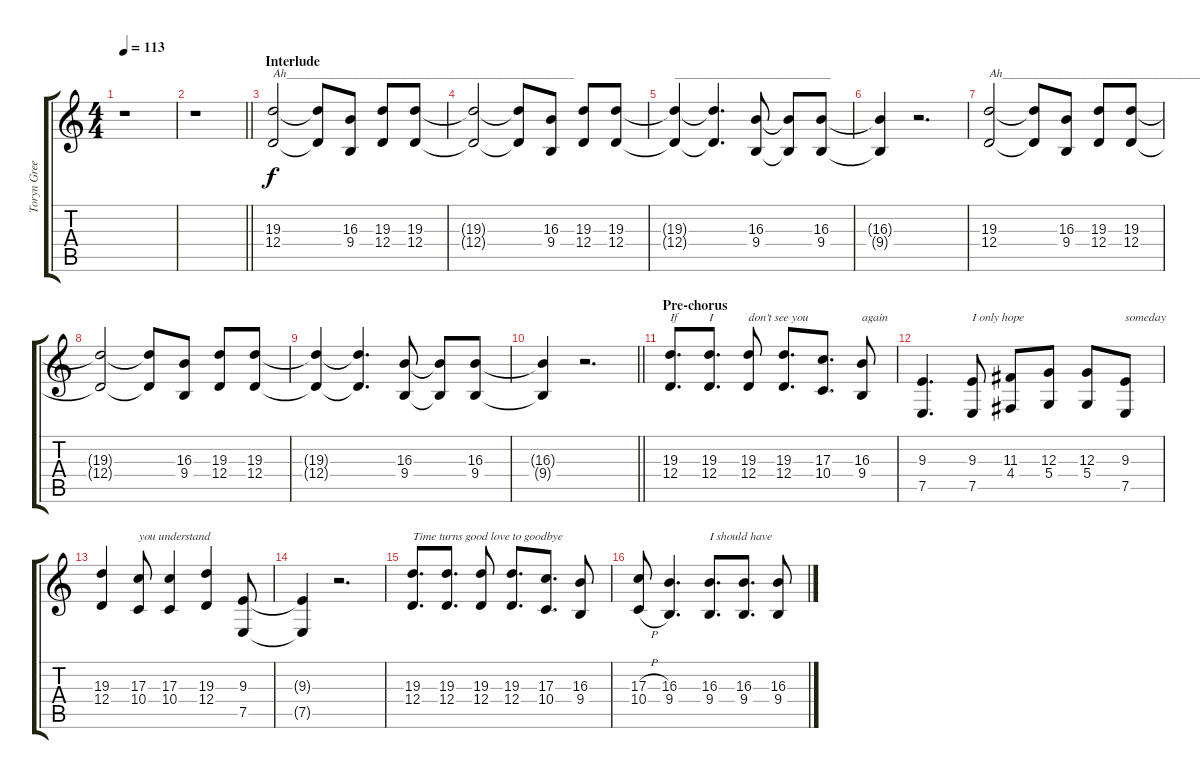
\track ("Toryn Green (Vocals)" "Toryn Gree") {instrument violin}
\staff {score tabs}
\tuning (E4 B3 G3 D3 A2 E2) {hide}
\ts (4 4)
\tempo 113
\clef g2
\ks c
r.1{dy f} |
\barLineRight lightlight
r.1 |
\section ("" "Interlude")
(19.3 12.4).2{txt "Ah________________________________________________" volume 12} (19.3{t} 12.4{t}).8 (16.3 9.4).8 (19.3 12.4).8 (19.3 12.4).8 |
(19.3{t} 12.4{t}).2 (19.3{t} 12.4{t}).8 (16.3 9.4).8 (19.3 12.4).8 (19.3 12.4).8 |
(19.3{t} 12.4{t}).4{txt "__________________________"} (19.3{t} 12.4{t}).4{d} (16.3 9.4).8 (16.3{t} 9.4{t}).8 (16.3 9.4).8 |
(16.3{t} 9.4{t}).4 r.2{d} |
(19.3 12.4).2{txt "Ah_________________________________________"} (19.3{t} 12.4{t}).8 (16.3 9.4).8 (19.3 12.4).8 (19.3 12.4).8 |
(19.3{t} 12.4{t}).2 (19.3{t} 12.4{t}).8 (16.3 9.4).8 (19.3 12.4).8 (19.3 12.4).8 |
(19.3{t} 12.4{t}).4 (19.3{t} 12.4{t}).4{d} (16.3 9.4).8 (16.3{t} 9.4{t}).8 (16.3 9.4).8 |
\barLineRight lightlight
(16.3{t} 9.4{t}).4 r.2{d} |
\section ("" "Pre-chorus")
(19.3 12.4).8{d txt "If" volume 12} (19.3 12.4).8{d txt "I"} (19.3 12.4).8{txt "don't see you"} (19.3 12.4).8{d} (17.3 10.4).8{d} (16.3 9.4).8{txt "again"} |
(9.3 7.5).4{d} (9.3 7.5).8{txt "I only hope"} (11.3 4.4).8 (12.3 5.4).8 (12.3 5.4).8 (9.3 7.5).8{txt "someday"} |
(19.3 12.4).4 (17.3 10.4).8{txt "you understand"} (17.3 10.4).4 (19.3 12.4).4 (9.3 7.5).8 |
(9.3{t} 7.5{t}).4 r.2{d} |
(19.3 12.4).8{d txt "Time turns good love to goodbye"} (19.3 12.4).8{d} (19.3 12.4).8 (19.3 12.4).8{d} (17.3 10.4).8{d} (16.3 9.4).8 |
(17.3{h} 10.4{h}).8 (16.3 9.4).4{d} (16.3 9.4).8{d txt "I should have"} (16.3 9.4).8{d} (16.3 9.4).8
